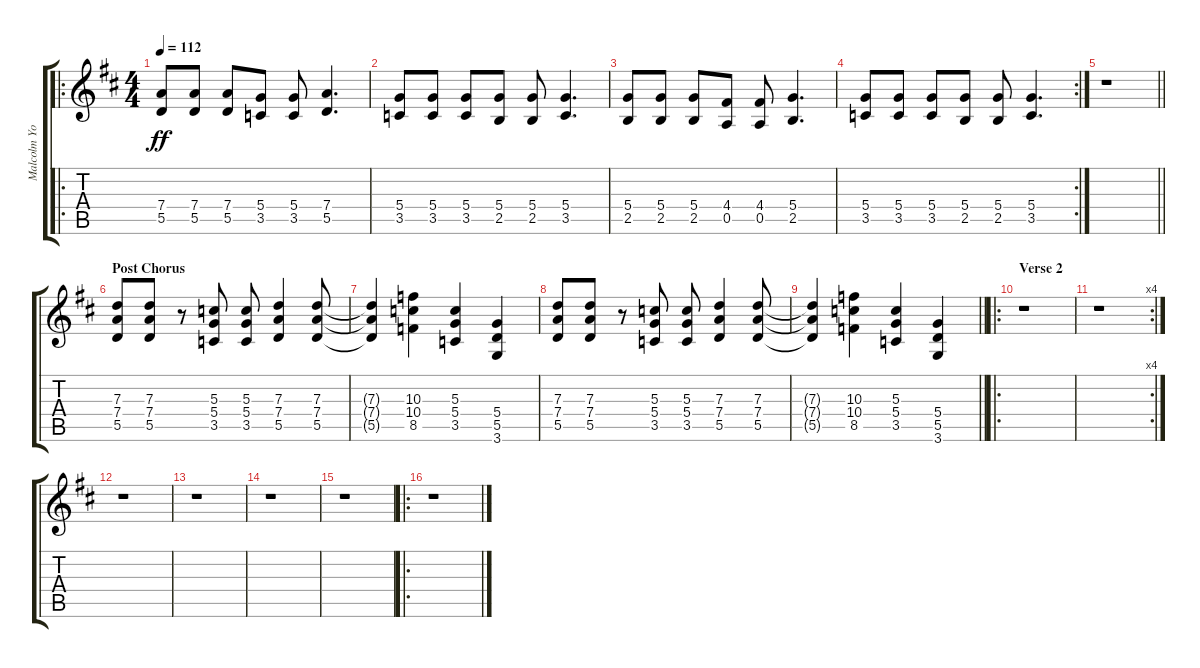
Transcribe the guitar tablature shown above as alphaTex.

\track ("Malcolm Young" "Malcolm Yo") {instrument distortionguitar}
\staff {score tabs}
\tuning (E4 B3 G3 D3 A2 E2) {hide}
\ro
\ts (4 4)
\tempo 112
\clef g2
\ks d
(7.4 5.5).8{dy ff} (7.4 5.5).8 (7.4 5.5).8 (5.4 3.5).8 (5.4 3.5).8 (7.4 5.5).4{d} |
(5.4 3.5).8 (5.4 3.5).8 (5.4 3.5).8 (5.4 2.5).8 (5.4 2.5).8 (5.4 3.5).4{d} |
(5.4 2.5).8 (5.4 2.5).8 (5.4 2.5).8 (4.4 0.5).8 (4.4 0.5).8 (5.4 2.5).4{d} |
\rc 2
(5.4 3.5).8 (5.4 3.5).8 (5.4 3.5).8 (5.4 2.5).8 (5.4 2.5).8 (5.4 3.5).4{d} |
\barLineRight lightlight
r.1 |
\section ("" "Post Chorus")
(7.3 7.4 5.5).8 (7.3 7.4 5.5).8 r.8 (5.3 5.4 3.5).8 (5.3 5.4 3.5).8 (7.3 7.4 5.5).4 (7.3 7.4 5.5).8 |
(7.3{t} 7.4{t} 5.5{t}).4 (10.3 10.4 8.5).4 (5.3 5.4 3.5).4 (5.4 5.5 3.6).4 |
(7.3 7.4 5.5).8 (7.3 7.4 5.5).8 r.8 (5.3 5.4 3.5).8 (5.3 5.4 3.5).8 (7.3 7.4 5.5).4 (7.3 7.4 5.5).8 |
\barLineRight lightlight
(7.3{t} 7.4{t} 5.5{t}).4 (10.3 10.4 8.5).4 (5.3 5.4 3.5).4 (5.4 5.5 3.6).4 |
\ro
\section ("" "Verse 2")
r.1 |
\rc 4
r.1 |
r.1 |
r.1 |
r.1 |
r.1 |
\ro
r.1
